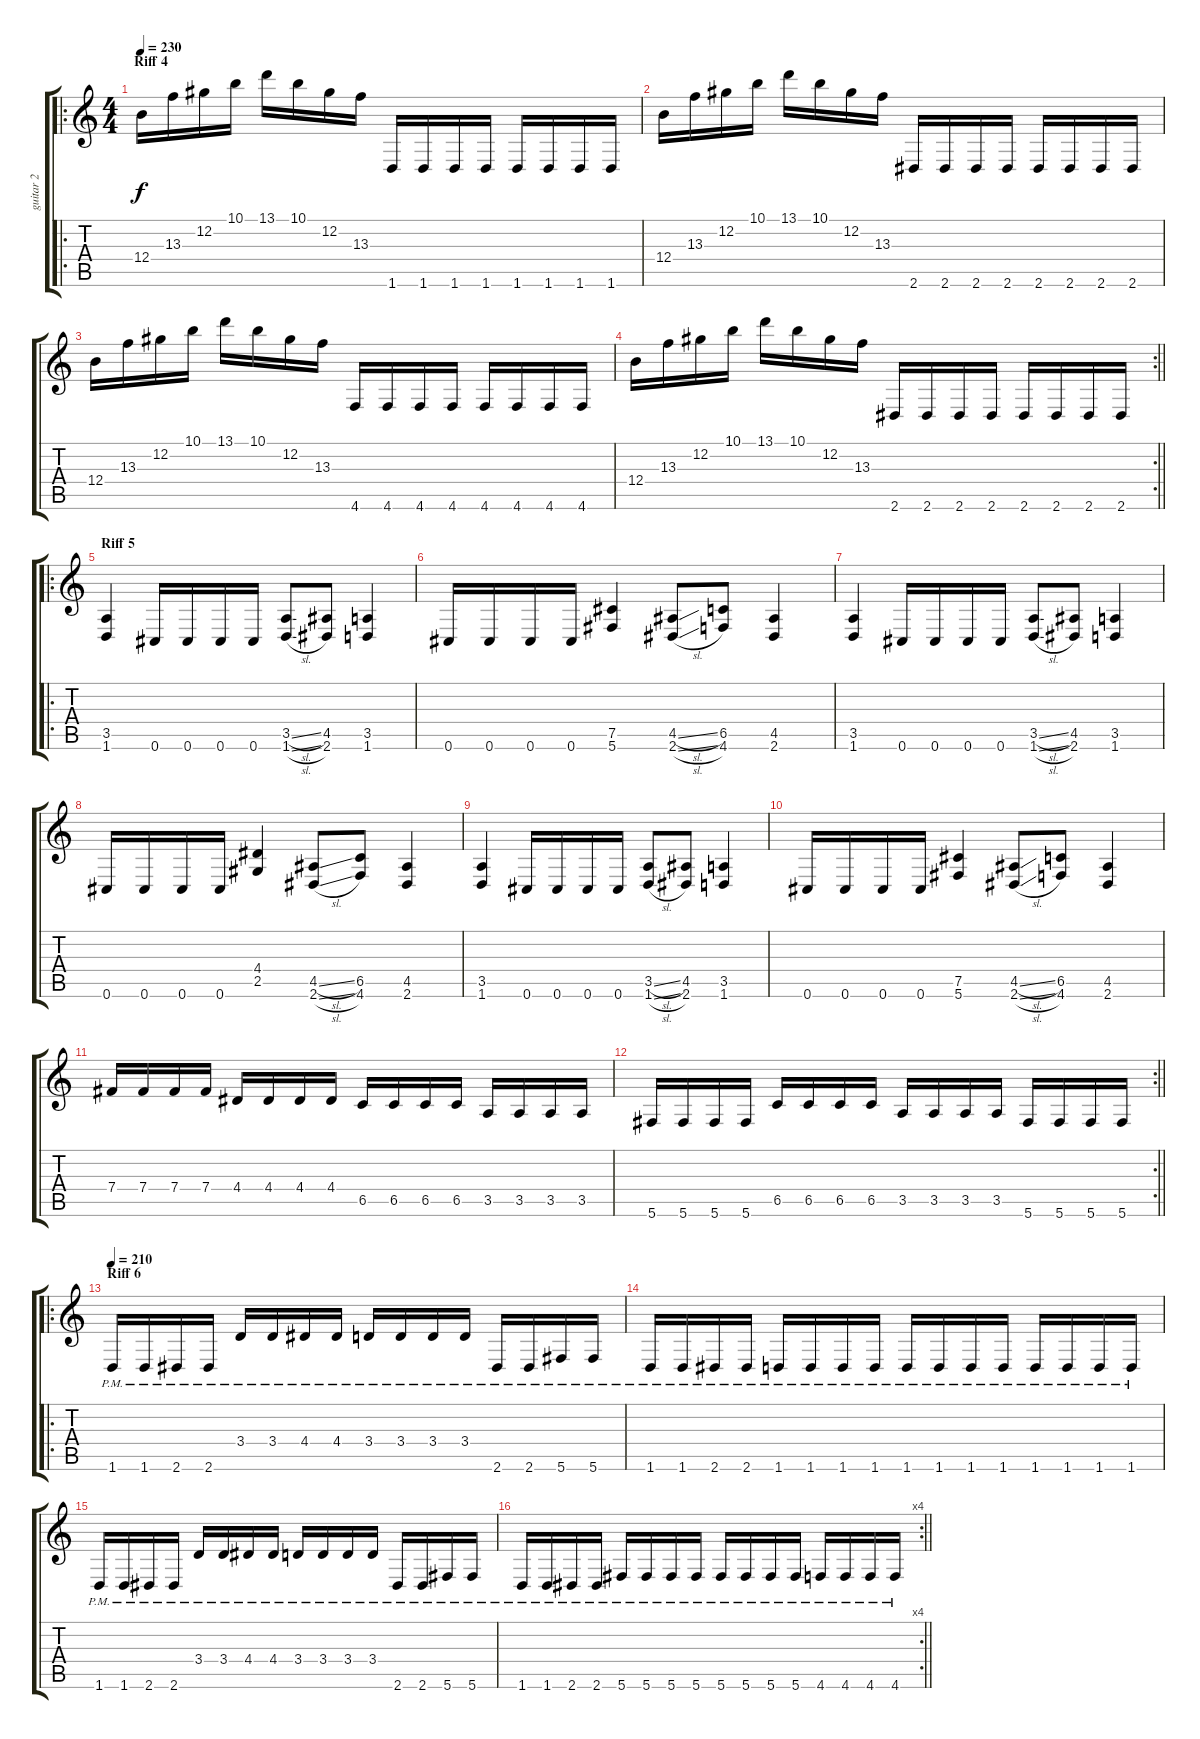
\track ("guitar 2" "guitar 2") {instrument distortionguitar}
\staff {score tabs}
\tuning (Db4 Ab3 E3 B2 Gb2 Db2) {hide}
\ro
\ts (4 4)
\section ("" "Riff 4")
\tempo 230
\clef g2
\ks c
12.4.16{dy f} 13.3.16 12.2.16 10.1.16 13.1.16 10.1.16 12.2.16 13.3.16 1.6.16 1.6.16 1.6.16 1.6.16 1.6.16 1.6.16 1.6.16 1.6.16 |
12.4.16 13.3.16 12.2.16 10.1.16 13.1.16 10.1.16 12.2.16 13.3.16 2.6.16 2.6.16 2.6.16 2.6.16 2.6.16 2.6.16 2.6.16 2.6.16 |
12.4.16 13.3.16 12.2.16 10.1.16 13.1.16 10.1.16 12.2.16 13.3.16 4.6.16 4.6.16 4.6.16 4.6.16 4.6.16 4.6.16 4.6.16 4.6.16 |
\rc 2
\barLineRight lightlight
12.4.16 13.3.16 12.2.16 10.1.16 13.1.16 10.1.16 12.2.16 13.3.16 2.6.16 2.6.16 2.6.16 2.6.16 2.6.16 2.6.16 2.6.16 2.6.16 |
\ro
\section ("" "Riff 5")
(3.5 1.6).4 0.6.16 0.6.16 0.6.16 0.6.16 (3.5{sl} 1.6{sl}).8 (4.5 2.6).8 (3.5 1.6).4 |
0.6.16 0.6.16 0.6.16 0.6.16 (7.5 5.6).4 (4.5{sl} 2.6{sl}).8 (6.5 4.6).8 (4.5 2.6).4 |
(3.5 1.6).4 0.6.16 0.6.16 0.6.16 0.6.16 (3.5{sl} 1.6{sl}).8 (4.5 2.6).8 (3.5 1.6).4 |
0.6.16 0.6.16 0.6.16 0.6.16 (4.4 2.5).4 (4.5{sl} 2.6{sl}).8 (6.5 4.6).8 (4.5 2.6).4 |
(3.5 1.6).4 0.6.16 0.6.16 0.6.16 0.6.16 (3.5{sl} 1.6{sl}).8 (4.5 2.6).8 (3.5 1.6).4 |
0.6.16 0.6.16 0.6.16 0.6.16 (7.5 5.6).4 (4.5{sl} 2.6{sl}).8 (6.5 4.6).8 (4.5 2.6).4 |
7.4.16 7.4.16 7.4.16 7.4.16 4.4.16 4.4.16 4.4.16 4.4.16 6.5.16 6.5.16 6.5.16 6.5.16 3.5.16 3.5.16 3.5.16 3.5.16 |
\rc 2
\barLineRight lightlight
5.6.16 5.6.16 5.6.16 5.6.16 6.5.16 6.5.16 6.5.16 6.5.16 3.5.16 3.5.16 3.5.16 3.5.16 5.6.16 5.6.16 5.6.16 5.6.16 |
\ro
\section ("" "Riff 6")
\tempo 210
1.6{pm}.16 1.6{pm}.16 2.6{pm}.16 2.6{pm}.16 3.4{pm}.16 3.4{pm}.16 4.4{pm}.16 4.4{pm}.16 3.4{pm}.16 3.4{pm}.16 3.4{pm}.16 3.4{pm}.16 2.6{pm}.16 2.6{pm}.16 5.6{pm}.16 5.6{pm}.16 |
1.6{pm}.16 1.6{pm}.16 2.6{pm}.16 2.6{pm}.16 1.6{pm}.16 1.6{pm}.16 1.6{pm}.16 1.6{pm}.16 1.6{pm}.16 1.6{pm}.16 1.6{pm}.16 1.6{pm}.16 1.6{pm}.16 1.6{pm}.16 1.6{pm}.16 1.6{pm}.16 |
1.6{pm}.16 1.6{pm}.16 2.6{pm}.16 2.6{pm}.16 3.4{pm}.16 3.4{pm}.16 4.4{pm}.16 4.4{pm}.16 3.4{pm}.16 3.4{pm}.16 3.4{pm}.16 3.4{pm}.16 2.6{pm}.16 2.6{pm}.16 5.6{pm}.16 5.6{pm}.16 |
\rc 4
\barLineRight lightlight
1.6{pm}.16 1.6{pm}.16 2.6{pm}.16 2.6{pm}.16 5.6{pm}.16 5.6{pm}.16 5.6{pm}.16 5.6{pm}.16 5.6{pm}.16 5.6{pm}.16 5.6{pm}.16 5.6{pm}.16 4.6{pm}.16 4.6{pm}.16 4.6{pm}.16 4.6{pm}.16
